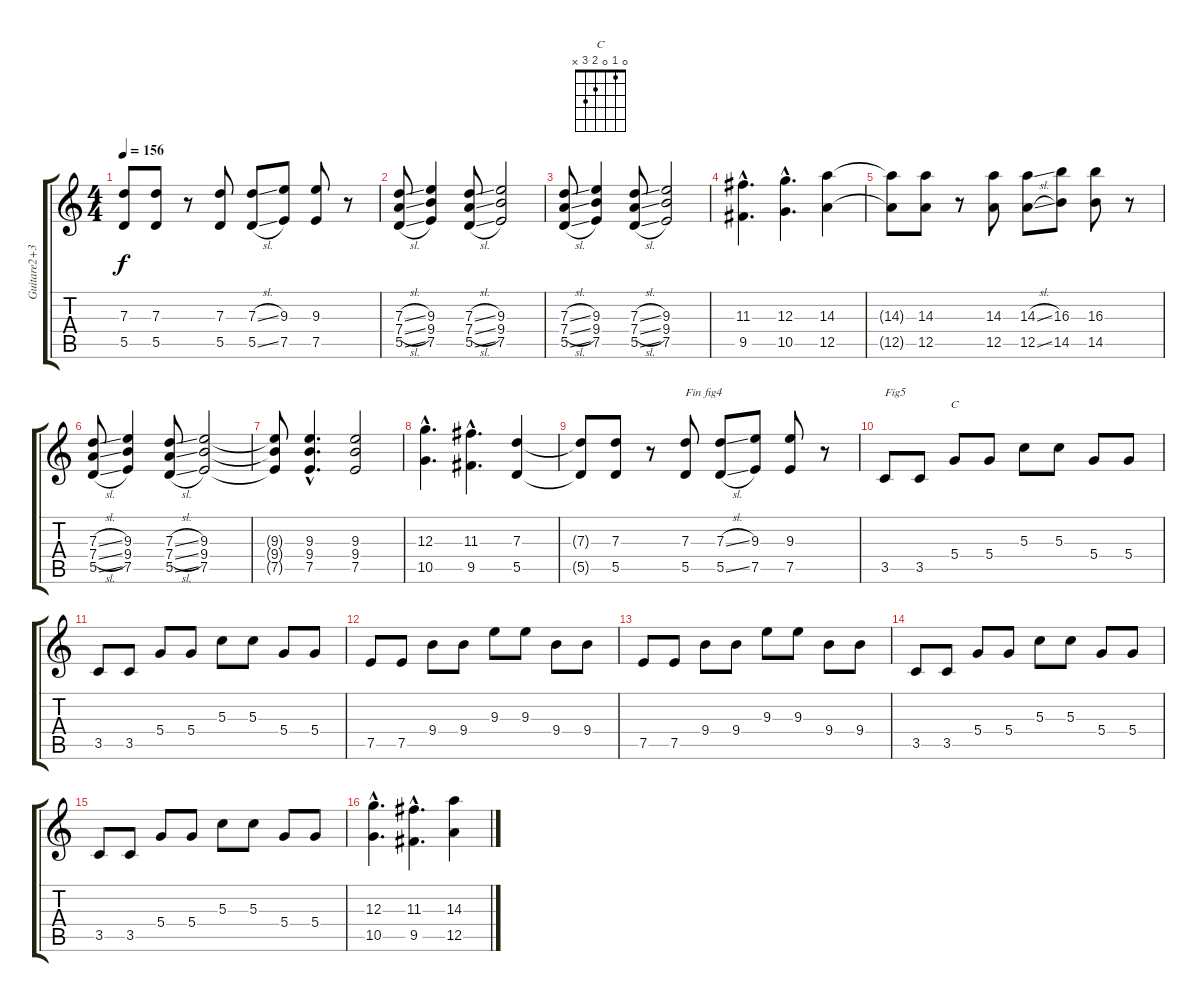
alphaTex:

\track ("Guitare2+3" "Guitare2+3") {instrument electricguitarjazz}
\staff {score tabs}
\tuning (E4 B3 G3 D3 A2 E2) {hide}
\chord ("C" 0 1 0 2 3 x)
\ts (4 4)
\tempo 156
\clef g2
\ks c
(7.3{t} 5.5{t}).8{dy f} (7.3 5.5).8 r.8 (7.3 5.5).8 (7.3{sl} 5.5{sl}).8 (9.3 7.5).8 (9.3 7.5).8 r.8 |
(7.3{sl} 7.4{sl} 5.5{sl}).8 (9.3 9.4 7.5).4 (7.3{sl} 7.4{sl} 5.5{sl}).8 (9.3 9.4 7.5).2 |
(7.3{sl} 7.4{sl} 5.5{sl}).8 (9.3 9.4 7.5).4 (7.3{sl} 7.4{sl} 5.5{sl}).8 (9.3 9.4 7.5).2 |
(11.3{hac} 9.5{hac}).4{d} (12.3{hac} 10.5{hac}).4{d} (14.3 12.5).4 |
(14.3{t} 12.5{t}).8 (14.3 12.5).8 r.8 (14.3 12.5).8 (14.3{sl} 12.5{sl}).8 (16.3 14.5).8 (16.3 14.5).8 r.8 |
(7.3{sl} 7.4{sl} 5.5{sl}).8 (9.3 9.4 7.5).4 (7.3{sl} 7.4{sl} 5.5{sl}).8 (9.3 9.4 7.5).2 |
(9.3{t} 9.4{t} 7.5{t}).8 (9.3{hac} 9.4{hac} 7.5{hac}).4{d} (9.3 9.4 7.5).2 |
(12.3{hac} 10.5{hac}).4{d} (11.3{hac} 9.5{hac}).4{d} (7.3 5.5).4 |
(7.3{t} 5.5{t}).8 (7.3 5.5).8 r.8 (7.3 5.5).8{txt "Fin fig4"} (7.3{sl} 5.5{sl}).8 (9.3 7.5).8 (9.3 7.5).8 r.8 |
3.5.8{txt "Fig5"} 3.5.8 5.4.8{ch "C"} 5.4.8 5.3.8 5.3.8 5.4.8 5.4.8 |
3.5.8 3.5.8 5.4.8 5.4.8 5.3.8 5.3.8 5.4.8 5.4.8 |
7.5.8 7.5.8 9.4.8 9.4.8 9.3.8 9.3.8 9.4.8 9.4.8 |
7.5.8 7.5.8 9.4.8 9.4.8 9.3.8 9.3.8 9.4.8 9.4.8 |
3.5.8 3.5.8 5.4.8 5.4.8 5.3.8 5.3.8 5.4.8 5.4.8 |
3.5.8 3.5.8 5.4.8 5.4.8 5.3.8 5.3.8 5.4.8 5.4.8 |
(12.3{hac} 10.5{hac}).4{d} (11.3{hac} 9.5{hac}).4{d} (14.3 12.5).4
